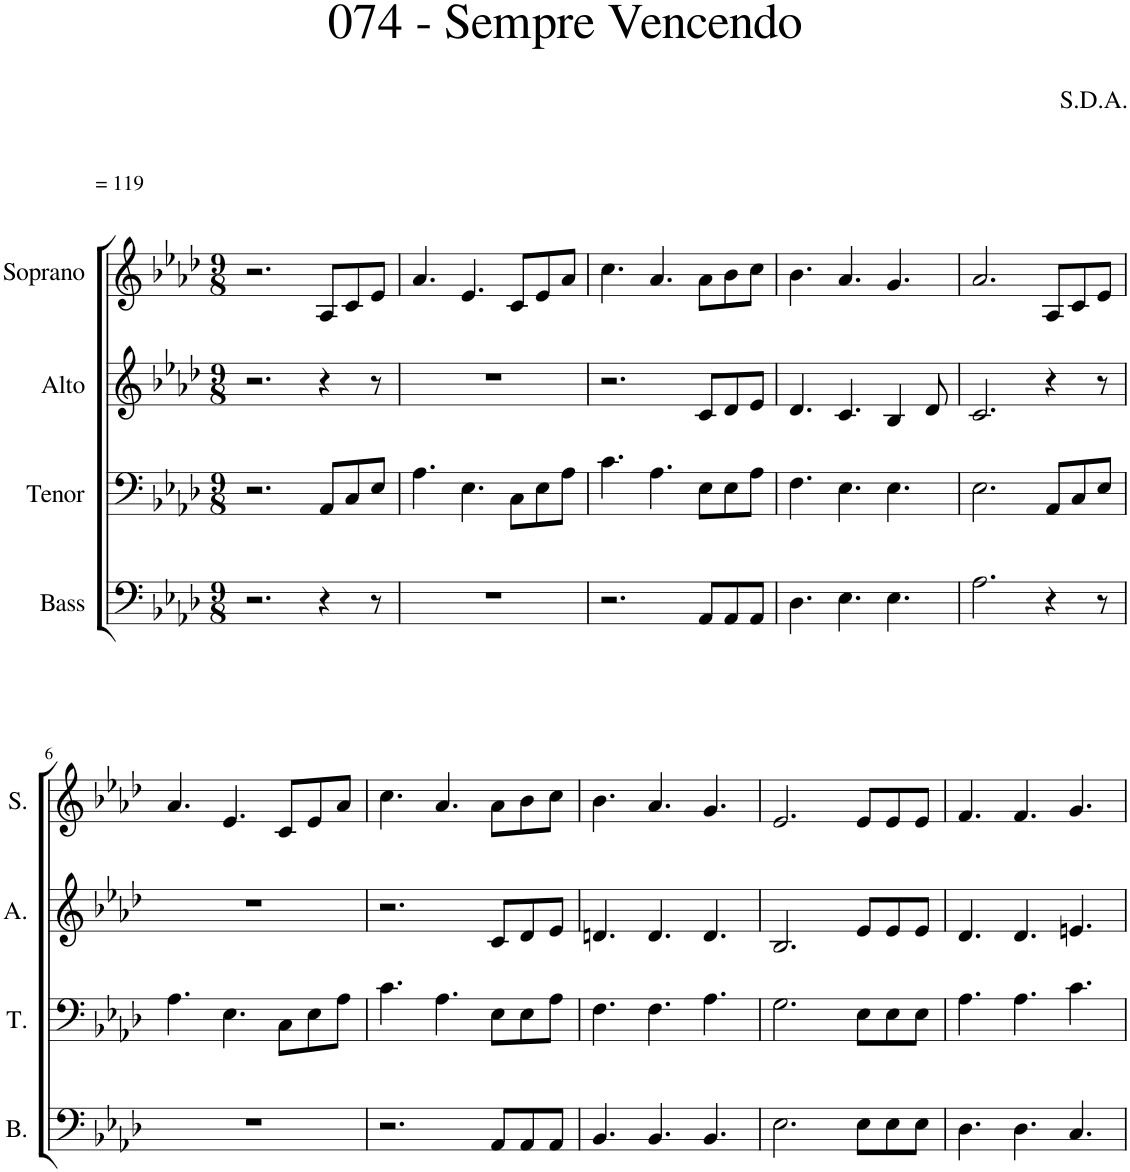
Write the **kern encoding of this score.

**kern	**kern	**kern	**kern
*part4	*part3	*part2	*part1
*staff4	*staff3	*staff2	*staff1
*I"Bass	*I"Tenor	*I"Alto	*I"Soprano
*I'B.	*I'T.	*I'A.	*I'S.
*clefF4	*clefF4	*clefG2	*clefG2
*k[b-e-a-d-]	*k[b-e-a-d-]	*k[b-e-a-d-]	*k[b-e-a-d-]
*M9/8	*M9/8	*M9/8	*M9/8
=1	=1	=1	=1
!	!	!	!LO:TX:a:t== 119
2.r	2.r	2.r	2.r
4r	8AA-/L	4r	8A-/L
.	8C/	.	8c/
8r	8E-/J	8r	8e-/J
=2	=2	=2	=2
8%9r	4.A-\	8%9r	4.a-/
.	4.E-\	.	4.e-/
.	8C\L	.	8c/L
.	8E-\	.	8e-/
.	8A-\J	.	8a-/J
=3	=3	=3	=3
2.r	4.c\	2.r	4.cc\
.	4.A-\	.	4.a-/
8AA-/L	8E-\L	8c/L	8a-\L
8AA-/	8E-\	8d-/	8b-\
8AA-/J	8A-\J	8e-/J	8cc\J
=4	=4	=4	=4
4.D-\	4.F\	4.d-/	4.b-\
4.E-\	4.E-\	4.c/	4.a-/
4.E-\	4.E-\	4B-/	4.g/
.	.	8d-/	.
=5	=5	=5	=5
2.A-\	2.E-\	2.c/	2.a-/
4r	8AA-/L	4r	8A-/L
.	8C/	.	8c/
8r	8E-/J	8r	8e-/J
!!LO:LB:g=z
=6	=6	=6	=6
8%9r	4.A-\	8%9r	4.a-/
.	4.E-\	.	4.e-/
.	8C\L	.	8c/L
.	8E-\	.	8e-/
.	8A-\J	.	8a-/J
=7	=7	=7	=7
2.r	4.c\	2.r	4.cc\
.	4.A-\	.	4.a-/
8AA-/L	8E-\L	8c/L	8a-\L
8AA-/	8E-\	8d-/	8b-\
8AA-/J	8A-\J	8e-/J	8cc\J
=8	=8	=8	=8
4.BB-/	4.F\	4.dn/	4.b-\
4.BB-/	4.F\	4.d/	4.a-/
4.BB-/	4.A-\	4.d/	4.g/
=9	=9	=9	=9
2.E-\	2.G\	2.B-/	2.e-/
8E-\L	8E-\L	8e-/L	8e-/L
8E-\	8E-\	8e-/	8e-/
8E-\J	8E-\J	8e-/J	8e-/J
=10	=10	=10	=10
4.D-\	4.A-\	4.d-/	4.f/
4.D-\	4.A-\	4.d-/	4.f/
4.C/	4.c\	4.en/	4.g/
=	=	=	=
*-	*-	*-	*-
